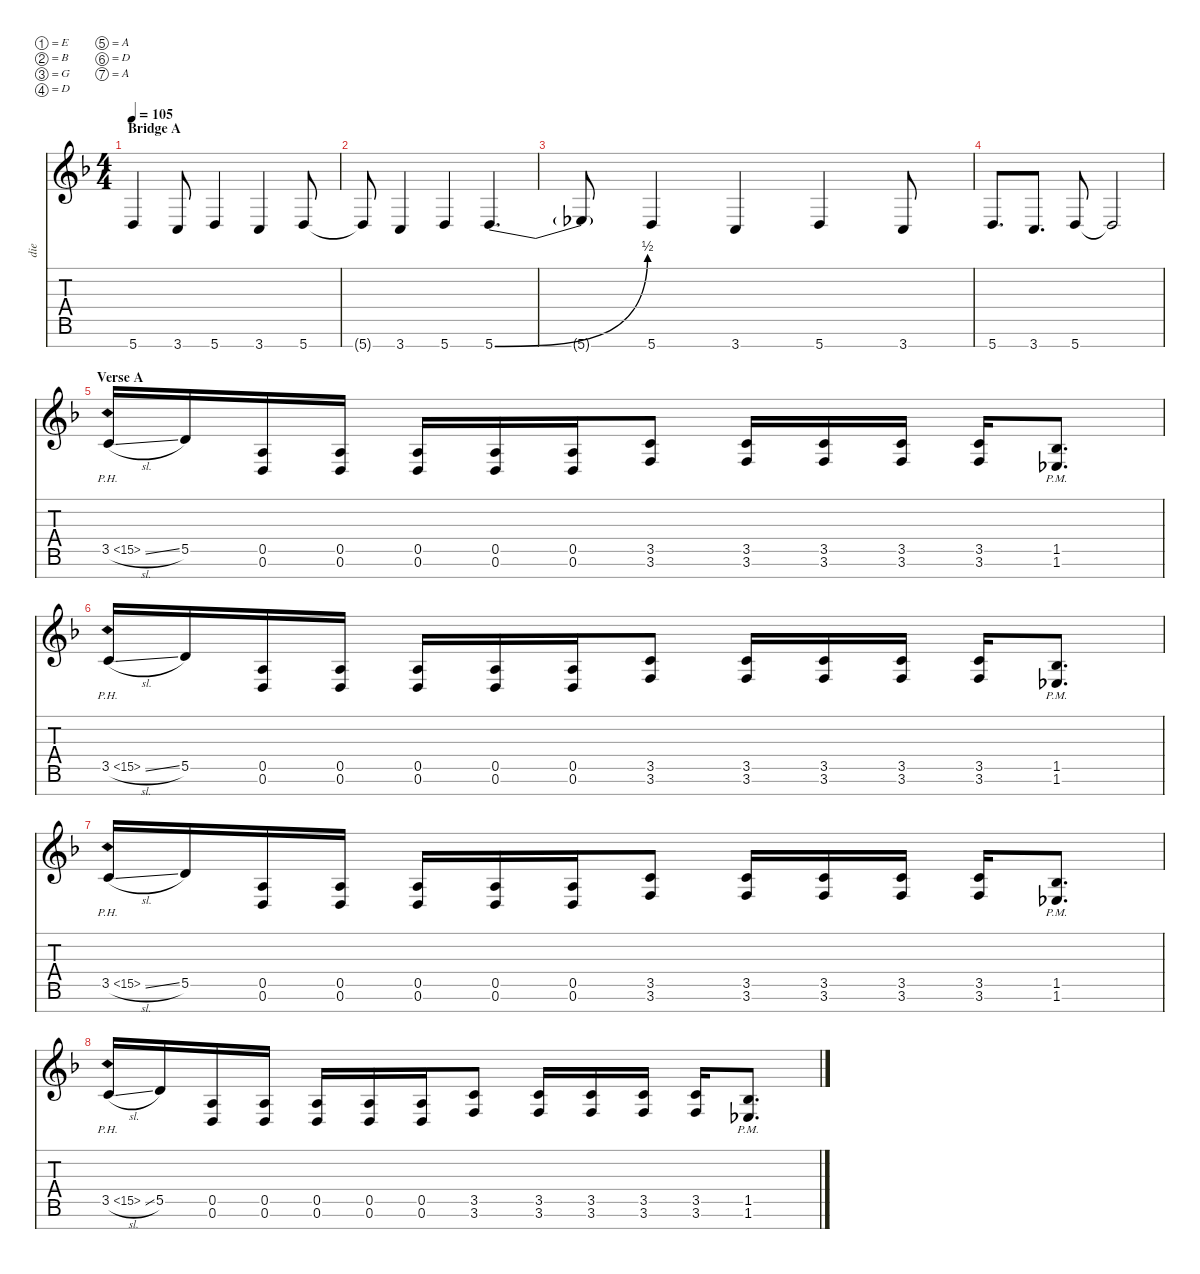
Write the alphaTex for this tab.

\defaultSystemsLayout 4
\hideDynamics
\bracketExtendMode nobrackets
\otherSystemsTrackNameOrientation horizontal
\track ("Die" "die") {defaultSystemsLayout 4 instrument electricguitarjazz}
\staff {score tabs}
\tuning (E4 B3 G3 D3 A2 D2 A1)
\ts (4 4)
\section ("" "Bridge A")
\tempo 105
\clef g2
\scale
1.17953
\ks dminor
5.7{acc forcenatural}.4{dy fff beam Up} 3.7{acc forcenatural}.8{beam Up} 5.7{acc forcenatural}.4{beam Up} 3.7{acc forcenatural}.4{beam Up} 5.7{acc forcenatural}.8{beam Up} |
\scale
0.934263 5.7{t acc forcenatural}.8{beam Up} 3.7{acc forcenatural}.4{beam Up} 5.7{acc forcenatural}.4{beam Up} 5.7{be (bend 0 0 33.6 2) acc forcenatural}.4{d beam Up} |
\scale
0.934263 5.7{t}.8{beam Up} 5.7{acc forcenatural}.4{beam Up} 3.7{acc forcenatural}.4{beam Up} 5.7{acc forcenatural}.4{beam Up} 3.7{acc forcenatural}.8{beam Up} |
\scale
0.951947 5.7{acc forcenatural}.8{d beam Up} 3.7{acc forcenatural}.8{d beam Up} 5.7{acc forcenatural}.8{beam Up} 5.7{t acc forcenatural}.2{beam Up} |
\section ("" "Verse A")
\scale
1.18395 3.5{ph 12 sl acc forcenatural}.16{beam Up} 5.5{acc forcenatural}.16{beam Up} (0.6{acc forcenatural} 0.5{acc forcenatural}).16{beam Up} (0.6{acc forcenatural} 0.5{acc forcenatural}).16{beam Up} (0.6{acc forcenatural} 0.5{acc forcenatural}).16{beam Up} (0.6{acc forcenatural} 0.5{acc forcenatural}).16{beam Up} (0.6{acc forcenatural} 0.5{acc forcenatural}).16{beam Up} (3.6{acc forcenatural} 3.5{acc forcenatural}).8{beam Up} (3.6{acc forcenatural} 3.5{acc forcenatural}).16{beam Up} (3.6{acc forcenatural} 3.5{acc forcenatural}).16{beam Up} (3.6{acc forcenatural} 3.5{acc forcenatural}).16{beam Up} (3.6{acc forcenatural} 3.5{acc forcenatural}).16{beam Up} (1.6{pm acc b} 1.5{pm acc b}).8{d beam Up} |
\scale
0.938684 3.5{ph 12 sl acc forcenatural}.16{beam Up} 5.5{acc forcenatural}.16{beam Up} (0.6{acc forcenatural} 0.5{acc forcenatural}).16{beam Up} (0.6{acc forcenatural} 0.5{acc forcenatural}).16{beam Up} (0.6{acc forcenatural} 0.5{acc forcenatural}).16{beam Up} (0.6{acc forcenatural} 0.5{acc forcenatural}).16{beam Up} (0.6{acc forcenatural} 0.5{acc forcenatural}).16{beam Up} (3.6{acc forcenatural} 3.5{acc forcenatural}).8{beam Up} (3.6{acc forcenatural} 3.5{acc forcenatural}).16{beam Up} (3.6{acc forcenatural} 3.5{acc forcenatural}).16{beam Up} (3.6{acc forcenatural} 3.5{acc forcenatural}).16{beam Up} (3.6{acc forcenatural} 3.5{acc forcenatural}).16{beam Up} (1.6{pm acc b} 1.5{pm acc b}).8{d beam Up} |
\scale
0.938684 3.5{ph 12 sl acc forcenatural}.16{beam Up} 5.5{acc forcenatural}.16{beam Up} (0.6{acc forcenatural} 0.5{acc forcenatural}).16{beam Up} (0.6{acc forcenatural} 0.5{acc forcenatural}).16{beam Up} (0.6{acc forcenatural} 0.5{acc forcenatural}).16{beam Up} (0.6{acc forcenatural} 0.5{acc forcenatural}).16{beam Up} (0.6{acc forcenatural} 0.5{acc forcenatural}).16{beam Up} (3.6{acc forcenatural} 3.5{acc forcenatural}).8{beam Up} (3.6{acc forcenatural} 3.5{acc forcenatural}).16{beam Up} (3.6{acc forcenatural} 3.5{acc forcenatural}).16{beam Up} (3.6{acc forcenatural} 3.5{acc forcenatural}).16{beam Up} (3.6{acc forcenatural} 3.5{acc forcenatural}).16{beam Up} (1.6{pm acc b} 1.5{pm acc b}).8{d beam Up} |
\scale
0.938684 3.5{ph 12 sl acc forcenatural}.16{beam Up} 5.5{acc forcenatural}.16{beam Up} (0.6{acc forcenatural} 0.5{acc forcenatural}).16{beam Up} (0.6{acc forcenatural} 0.5{acc forcenatural}).16{beam Up} (0.6{acc forcenatural} 0.5{acc forcenatural}).16{beam Up} (0.6{acc forcenatural} 0.5{acc forcenatural}).16{beam Up} (0.6{acc forcenatural} 0.5{acc forcenatural}).16{beam Up} (3.6{acc forcenatural} 3.5{acc forcenatural}).8{beam Up} (3.6{acc forcenatural} 3.5{acc forcenatural}).16{beam Up} (3.6{acc forcenatural} 3.5{acc forcenatural}).16{beam Up} (3.6{acc forcenatural} 3.5{acc forcenatural}).16{beam Up} (3.6{acc forcenatural} 3.5{acc forcenatural}).16{beam Up} (1.6{pm acc b} 1.5{pm acc b}).8{d beam Up}
